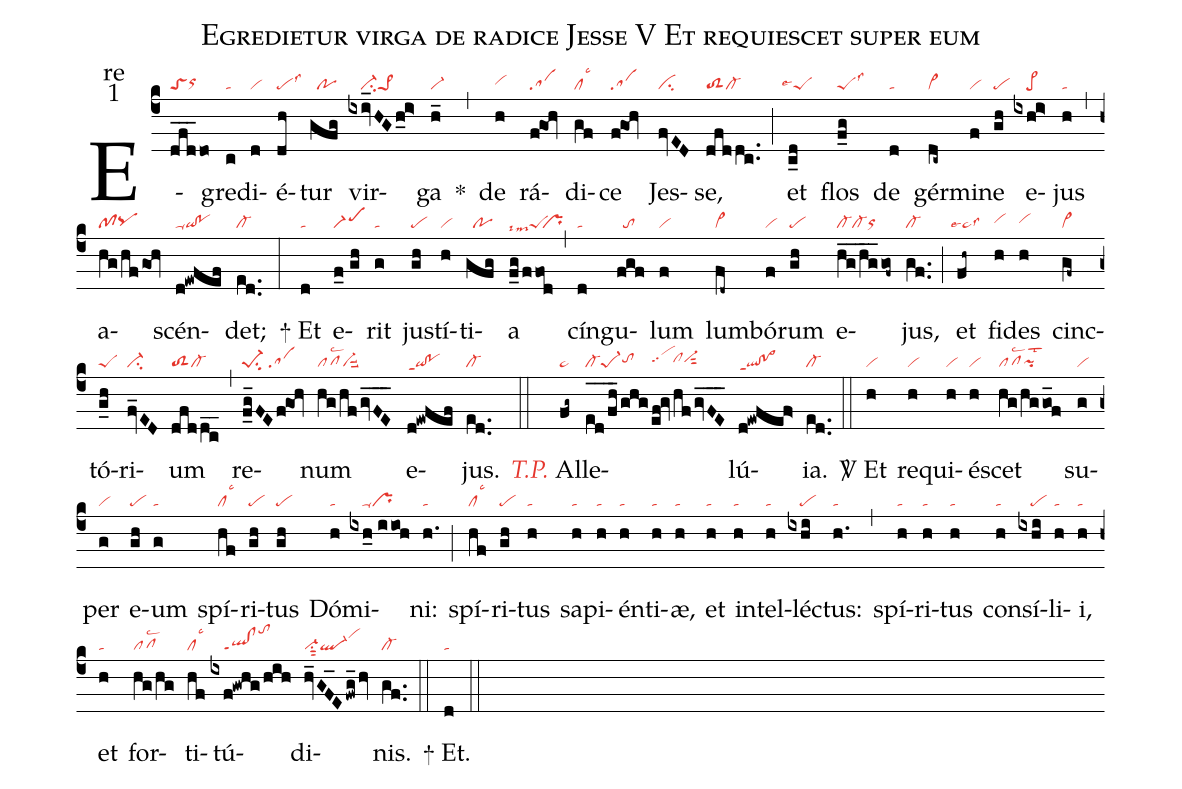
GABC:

name:Egredietur virga de radice Jesse V Et requiescet super eum;
office-part:re;
mode:1;
nabc-lines:1;
%%
(c4) E(dfd___do|toSorhh)gre(c|ta)di(d|vi)é(dh|pelss3)tur(gfg|//po) vir(ixiv_HGh_i>|////ci-pe>1)ga(h_|vi-) <sp>*</sp>(,) de(h|vihh) rá(f@goh|sa)di(gf|cllsc3)ce(f@goh|sa) Jes(fvED|ci)se,(dfddc..|toS2cl-) (;) et(c_d|``peSlse4) flos(f_g|peSlss3) de(d|ta) gér(dc~|vi>)mi(f|vi)ne(gh|pe) e(ixhi>|////pe>)jus(h|ta) (,) a(hg/hfgoh|pfpqhg)scén(d!ewfef|ta-qi!po)det;(ed..|cl-) (:)

<sp>+</sp> Et(d|ta) e(f_0//gh|scM1)rit(g|ta) ju(gh|pe)stí(h|vi)ti(gfg|//po)a(f_g/ffod|peSlsim7``pr) (,) cín(d|ta)gu(fgf|//to)lum(f|vi) lum(fd~|vi>)bó(f|vi)rum(gh|pe) e(hg__/hg__gof~|cl-cl-orhg)jus,(gf..|cl-) (;) et(fh~|``ta>lse4lss3) fi(h|vihh)des(h|vihh) cinc(gf~|vi>)tó(g_h|peS)ri(fv_ED|ci-)um(dfddc__|toS2cl-) (,) re(f_g_FEf@goh|pe-1su2/sa)num(hg/hfgvFE___|pflsc2`vi-suu2) e(d!ewfef|qi!poppt1)jus.(ed..|cl-) (::)

<c><i>T.P.</i></c> {A}l(fg~|pe~)le(ed__/fh_/ghg|cl-pe-1tohh|ef!gv|schh|hf/gvFE___|clhhvi-hhsut2)lú(d!ewfef>|ql!po>ppt1)ia.(ed..|cl-) (::)

<sp>V/</sp> Et(h|vi) re(h|vi)qui(h|vi)é(h|vi)scet(hg/hggo_f|pflsc2`pihglst2) su(g|vi)per(g|vi) e(gh|pe)um(g|ta) spí(hf|cllsc3)ri(gh|pe)tus(gh|pe) Dó(h|ta)mi(ixh_0//iioh|////ta-pr)ni:(h.|ta) (;) spí(hf|cllsc3)ri(gh|pe)tus(h|ta) sa(h|ta)pi(h|ta)én(h|ta)ti(h|ta)æ,(h|ta) et(h|ta) in(h|ta)tel(h|ta)léc(ixhi|////pe)tus:(h.|ta) (,) spí(h|ta)ri(h|ta)tus(h|ta) con(h|ta)sí(ixhi|////pe)li(h|ta)i,(h|ta) et(h|ta) for(hg/hg|pflsc2)ti(hf|cllsc3)tú(ixf!gwhg/hih|////ql!clppt1tohm)di(hv_GF_E/fwg_/hv|vi-su1sut2ql-vihk)nis.(gf..|cl-) (::)

<sp>+</sp> Et.(d|ta) (::)
